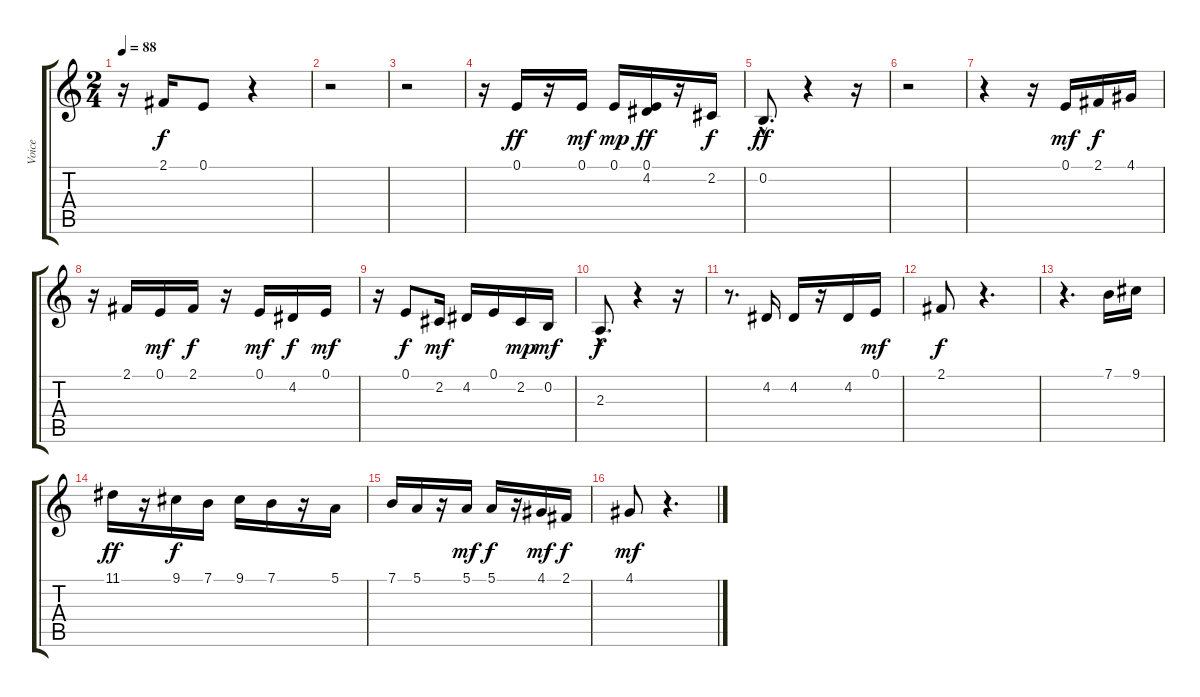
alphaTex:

\track ("Voice" "Voice") {instrument tuba}
\staff {score tabs}
\tuning (E4 B3 G3 D3 A2 E2) {hide}
\ts (2 4)
\tempo 88
\clef g2
\ks c
r.16{dy f} 2.1.16 0.1.8 r.4 |
r.2 |
r.2 |
r.16 0.1.16{dy ff} r.16 0.1.16{dy mf} 0.1.16{dy mp} (0.1 4.2).16{dy ff} r.16 2.2.16{dy f} |
0.2{hac}.8{d dy ff} r.4 r.16 |
r.2 |
r.4 r.16 0.1.16{dy mf} 2.1.16{dy f} 4.1.16 |
r.16 2.1.16 0.1.16{dy mf} 2.1.16{dy f} r.16 0.1.16{dy mf} 4.2.16{dy f} 0.1.16{dy mf} |
r.16 0.1.8{dy f} 2.2.16{dy mf} 4.2.16 0.1.16 2.2.16{dy mp} 0.2.16{dy mf} |
2.3{hac}.8{d dy f} r.4 r.16 |
r.8{d} 4.2.16 4.2.16 r.16 4.2.16 0.1.16{dy mf} |
2.1.8{dy f} r.4{d} |
r.4{d} 7.1.16 9.1.16 |
11.1.16{dy ff} r.16 9.1.16{dy f} 7.1.16 9.1.16 7.1.16 r.16 5.1.16 |
7.1.16 5.1.16 r.16 5.1.16{dy mf} 5.1.16{dy f} r.16 4.1.16{dy mf} 2.1.16{dy f} |
4.1.8{dy mf} r.4{d}
